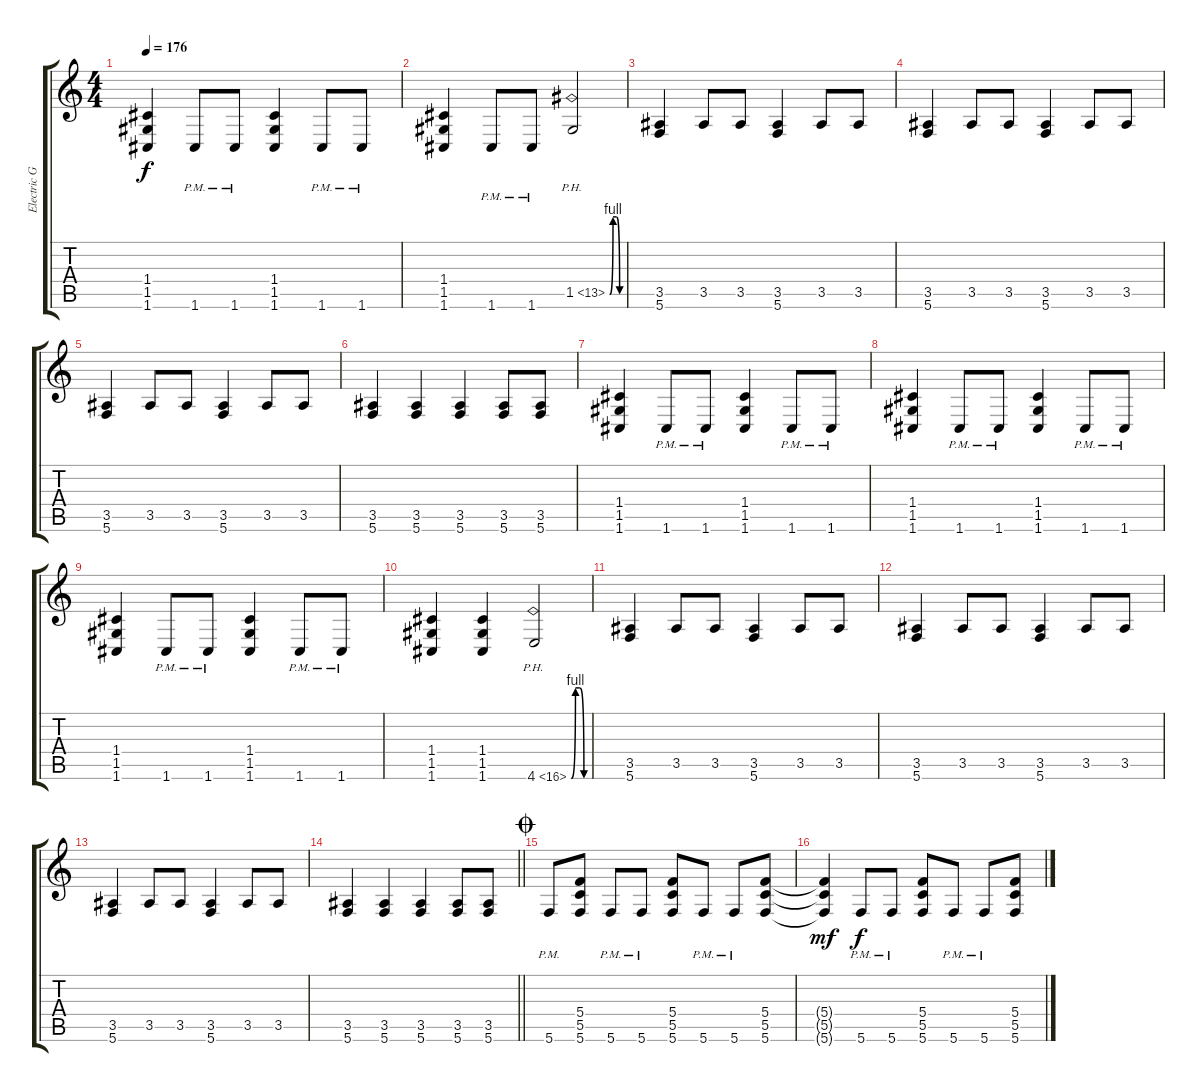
\track ("Electric Guitar" "Electric G") {instrument distortionguitar}
\staff {score tabs}
\tuning (E4 C4 G3 C3 G2 C2) {hide}
\ts (4 4)
\tempo 176
\clef g2
\ks c
(1.4 1.5 1.6).4{dy f} 1.6{pm}.8 1.6{pm}.8 (1.4 1.5 1.6).4 1.6{pm}.8 1.6{pm}.8 |
(1.4 1.5 1.6).4 1.6{pm}.8 1.6{pm}.8 1.5{be (custom 0 0 15 4 30 4 45 0 60 0) ph 12}.2 |
(3.5 5.6).4 3.5.8 3.5.8 (3.5 5.6).4 3.5.8 3.5.8 |
(3.5 5.6).4 3.5.8 3.5.8 (3.5 5.6).4 3.5.8 3.5.8 |
(3.5 5.6).4 3.5.8 3.5.8 (3.5 5.6).4 3.5.8 3.5.8 |
(3.5 5.6).4 (3.5 5.6).4 (3.5 5.6).4 (3.5 5.6).8 (3.5 5.6).8 |
(1.4 1.5 1.6).4 1.6{pm}.8 1.6{pm}.8 (1.4 1.5 1.6).4 1.6{pm}.8 1.6{pm}.8 |
(1.4 1.5 1.6).4 1.6{pm}.8 1.6{pm}.8 (1.4 1.5 1.6).4 1.6{pm}.8 1.6{pm}.8 |
(1.4 1.5 1.6).4 1.6{pm}.8 1.6{pm}.8 (1.4 1.5 1.6).4 1.6{pm}.8 1.6{pm}.8 |
(1.4 1.5 1.6).4 (1.4 1.5 1.6).4 4.6{be (custom 0 0 15 4 30 4 45 0 60 0) ph 12}.2 |
(3.5 5.6).4 3.5.8 3.5.8 (3.5 5.6).4 3.5.8 3.5.8 |
(3.5 5.6).4 3.5.8 3.5.8 (3.5 5.6).4 3.5.8 3.5.8 |
(3.5 5.6).4 3.5.8 3.5.8 (3.5 5.6).4 3.5.8 3.5.8 |
\barLineRight lightlight
(3.5 5.6).4 (3.5 5.6).4 (3.5 5.6).4 (3.5 5.6).8 (3.5 5.6).8 |
\jump coda
5.6{pm}.8 (5.4 5.5 5.6).8 5.6{pm}.8 5.6{pm}.8 (5.4 5.5 5.6).8 5.6{pm}.8 5.6{pm}.8 (5.4 5.5 5.6).8 |
(5.4{t} 5.5{t} 5.6{t}).4{dy mf} 5.6{pm}.8{dy f} 5.6{pm}.8 (5.4 5.5 5.6).8 5.6{pm}.8 5.6{pm}.8 (5.4 5.5 5.6).8
